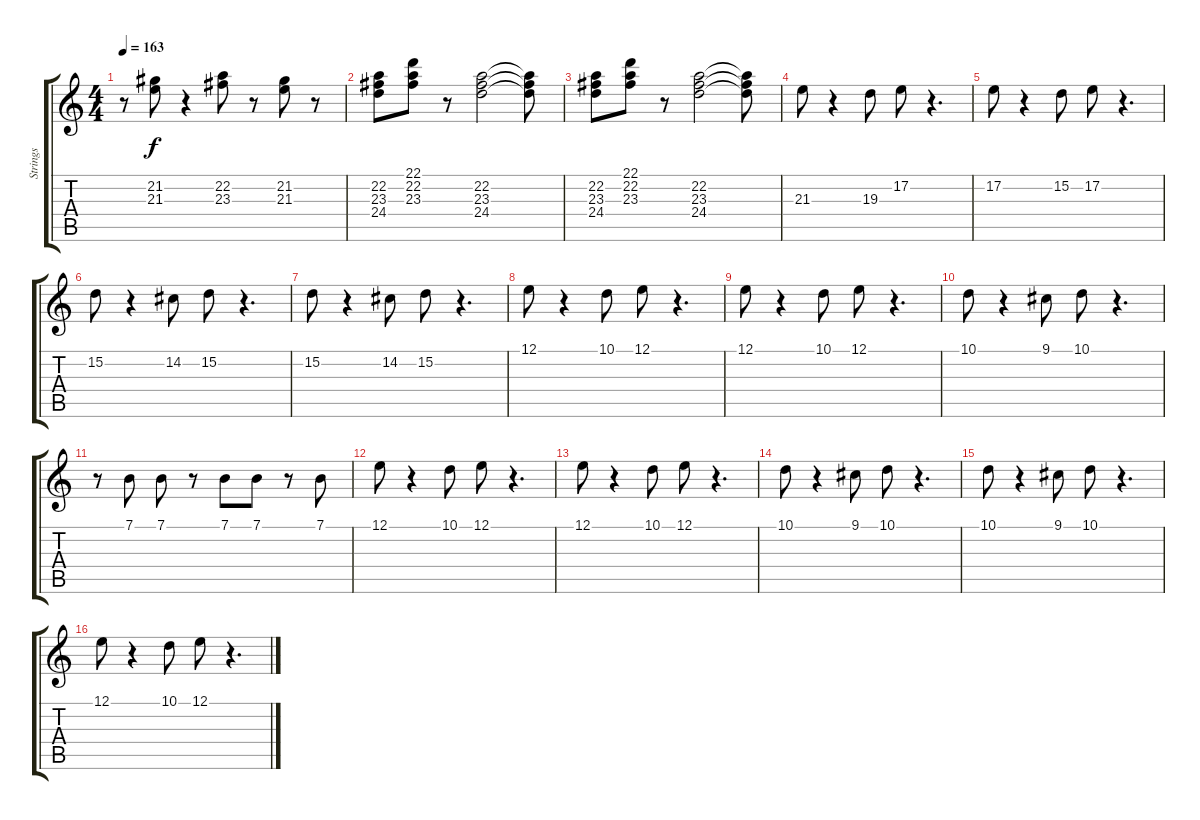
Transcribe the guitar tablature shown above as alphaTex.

\track ("Strings" "Strings") {instrument stringensemble1}
\staff {score tabs}
\tuning (E4 B3 G3 D3 A2 E2) {hide}
\ts (4 4)
\tempo 163
\clef g2
\ks c
r.8{dy f} (21.2 21.3).8 r.4 (22.2 23.3).8 r.8 (21.2 21.3).8 r.8 |
(22.2 23.3 24.4).8 (22.1 22.2 23.3).8 r.8 (22.2 23.3 24.4).2 (22.2{t} 23.3{t} 24.4{t}).8 |
(22.2 23.3 24.4).8 (22.1 22.2 23.3).8 r.8 (22.2 23.3 24.4).2 (22.2{t} 23.3{t} 24.4{t}).8 |
21.3.8 r.4 19.3.8 17.2.8 r.4{d} |
17.2.8 r.4 15.2.8 17.2.8 r.4{d} |
15.2.8 r.4 14.2.8 15.2.8 r.4{d} |
15.2.8 r.4 14.2.8 15.2.8 r.4{d} |
12.1.8 r.4 10.1.8 12.1.8 r.4{d} |
12.1.8 r.4 10.1.8 12.1.8 r.4{d} |
10.1.8 r.4 9.1.8 10.1.8 r.4{d} |
r.8 7.1.8 7.1.8 r.8 7.1.8 7.1.8 r.8 7.1.8 |
12.1.8 r.4 10.1.8 12.1.8 r.4{d} |
12.1.8 r.4 10.1.8 12.1.8 r.4{d} |
10.1.8 r.4 9.1.8 10.1.8 r.4{d} |
10.1.8 r.4 9.1.8 10.1.8 r.4{d} |
12.1.8 r.4 10.1.8 12.1.8 r.4{d}
